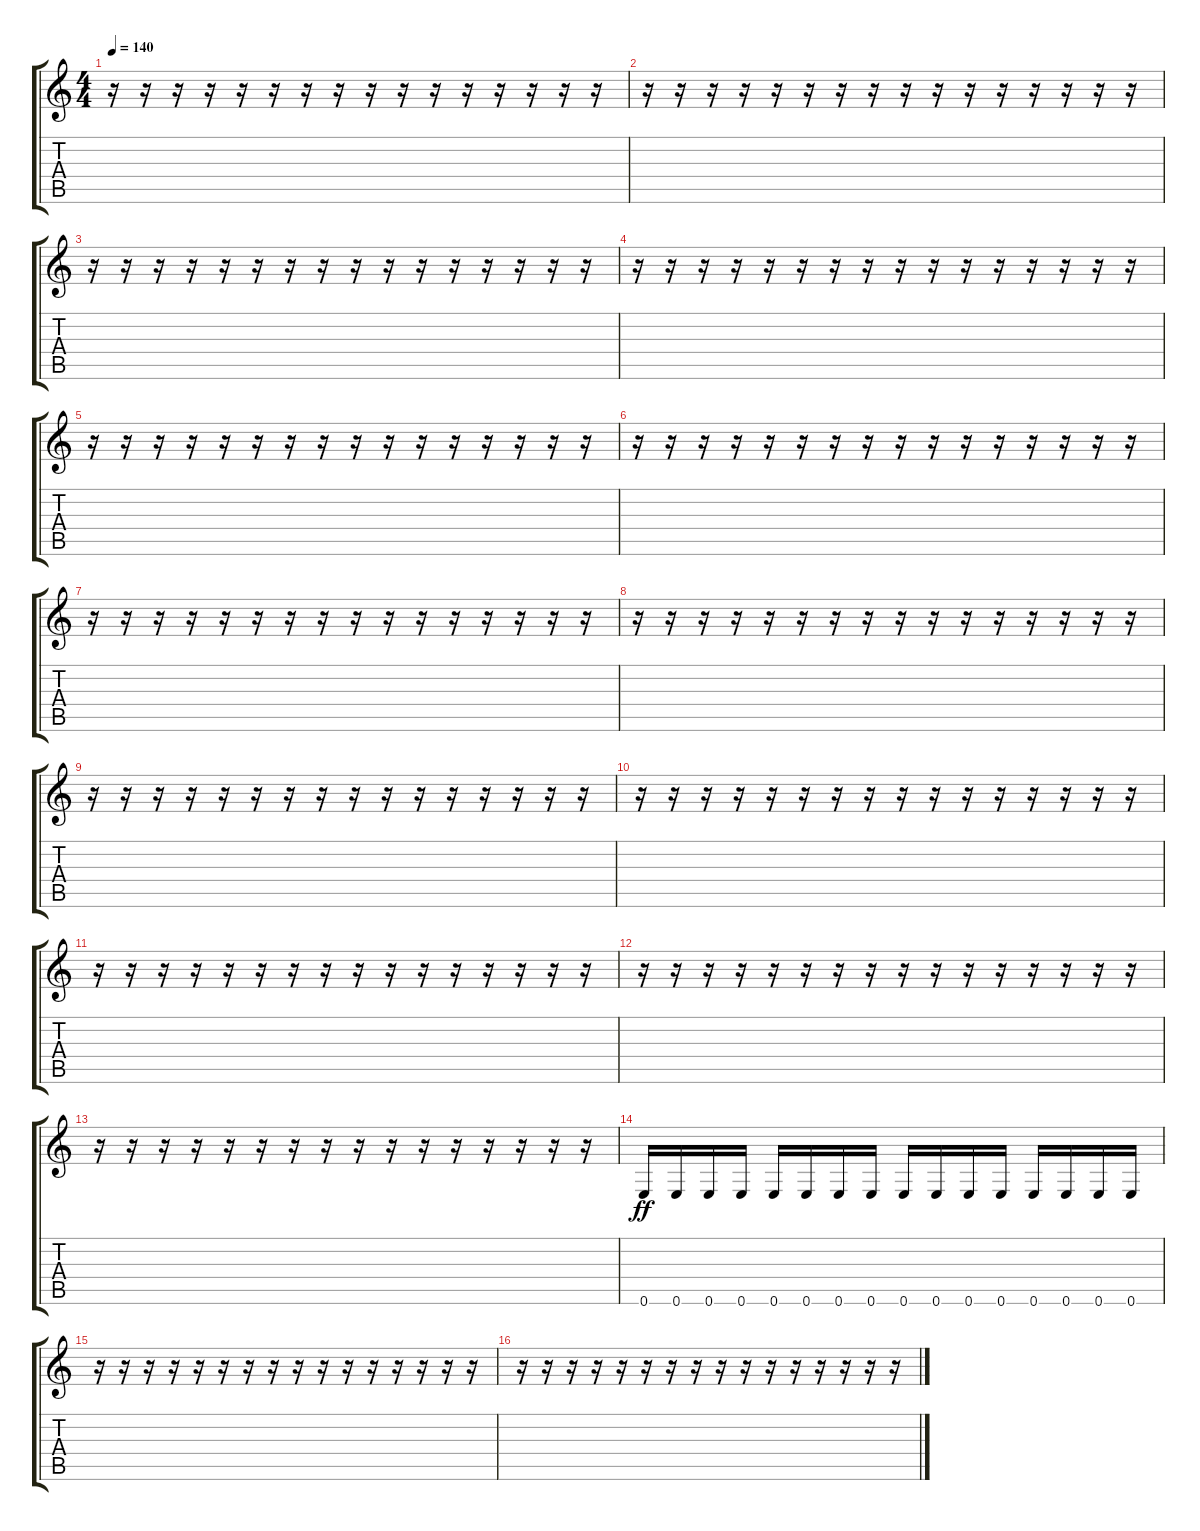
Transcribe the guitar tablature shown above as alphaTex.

\track "" {instrument electricbassfinger}
\staff {score tabs}
\tuning (E4 B3 G3 D3 A2 E2) {hide}
\ts (4 4)
\tempo 140
\clef g2
\ks c
r.16{dy ff} r.16 r.16 r.16 r.16 r.16 r.16 r.16 r.16 r.16 r.16 r.16 r.16 r.16 r.16 r.16 |
r.16 r.16 r.16 r.16 r.16 r.16 r.16 r.16 r.16 r.16 r.16 r.16 r.16 r.16 r.16 r.16 |
r.16 r.16 r.16 r.16 r.16 r.16 r.16 r.16 r.16 r.16 r.16 r.16 r.16 r.16 r.16 r.16 |
r.16 r.16 r.16 r.16 r.16 r.16 r.16 r.16 r.16 r.16 r.16 r.16 r.16 r.16 r.16 r.16 |
r.16 r.16 r.16 r.16 r.16 r.16 r.16 r.16 r.16 r.16 r.16 r.16 r.16 r.16 r.16 r.16 |
r.16 r.16 r.16 r.16 r.16 r.16 r.16 r.16 r.16 r.16 r.16 r.16 r.16 r.16 r.16 r.16 |
r.16 r.16 r.16 r.16 r.16 r.16 r.16 r.16 r.16 r.16 r.16 r.16 r.16 r.16 r.16 r.16 |
r.16 r.16 r.16 r.16 r.16 r.16 r.16 r.16 r.16 r.16 r.16 r.16 r.16 r.16 r.16 r.16 |
r.16 r.16 r.16 r.16 r.16 r.16 r.16 r.16 r.16 r.16 r.16 r.16 r.16 r.16 r.16 r.16 |
r.16 r.16 r.16 r.16 r.16 r.16 r.16 r.16 r.16 r.16 r.16 r.16 r.16 r.16 r.16 r.16 |
r.16 r.16 r.16 r.16 r.16 r.16 r.16 r.16 r.16 r.16 r.16 r.16 r.16 r.16 r.16 r.16 |
r.16 r.16 r.16 r.16 r.16 r.16 r.16 r.16 r.16 r.16 r.16 r.16 r.16 r.16 r.16 r.16 |
r.16 r.16 r.16 r.16 r.16 r.16 r.16 r.16 r.16 r.16 r.16 r.16 r.16 r.16 r.16 r.16 |
0.6.16 0.6.16 0.6.16 0.6.16 0.6.16 0.6.16 0.6.16 0.6.16 0.6.16 0.6.16 0.6.16 0.6.16 0.6.16 0.6.16 0.6.16 0.6.16 |
r.16 r.16 r.16 r.16 r.16 r.16 r.16 r.16 r.16 r.16 r.16 r.16 r.16 r.16 r.16 r.16 |
r.16 r.16 r.16 r.16 r.16 r.16 r.16 r.16 r.16 r.16 r.16 r.16 r.16 r.16 r.16 r.16
